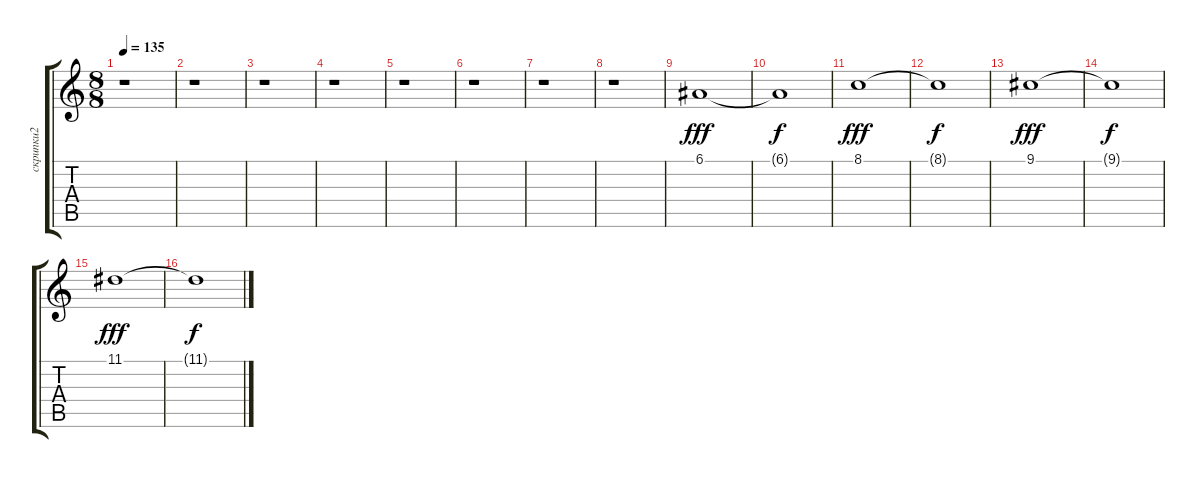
\track ("скрипки2" "скрипки2") {instrument stringensemble1}
\staff {score tabs}
\tuning (E4 B3 G3 D3 A2 E2) {hide}
\ts (8 8)
\tempo 135
\clef g2
\ks c
r.1{dy fff} |
r.1 |
r.1 |
r.1 |
r.1 |
r.1 |
r.1 |
r.1 |
6.1.1 |
6.1{t}.1{dy f} |
8.1.1{dy fff} |
8.1{t}.1{dy f} |
9.1.1{dy fff} |
9.1{t}.1{dy f} |
11.1.1{dy fff} |
11.1{t}.1{dy f}
